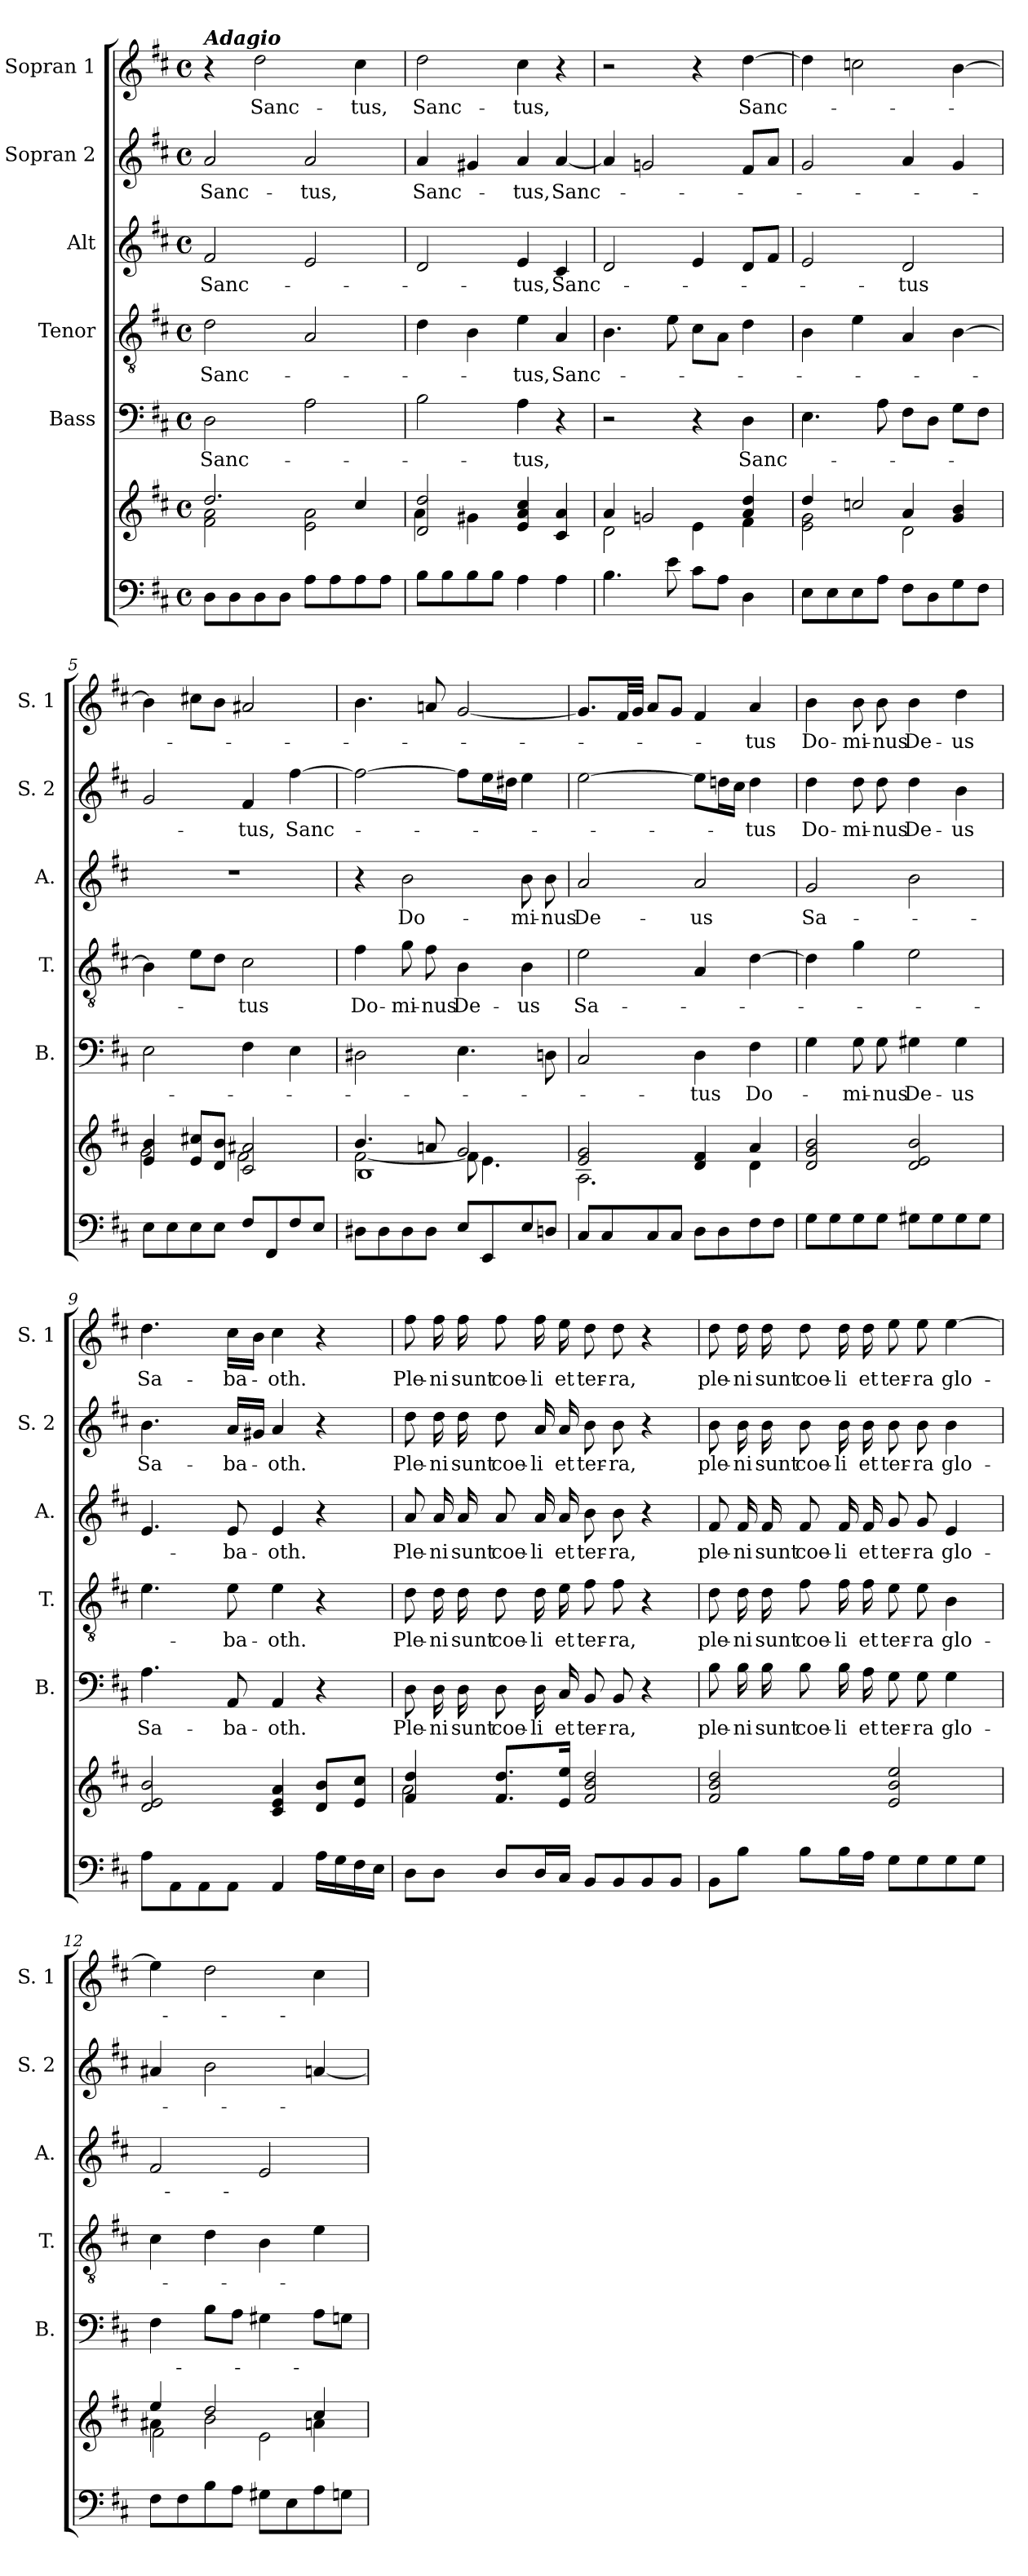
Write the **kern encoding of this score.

**kern	**kern	**kern	**text	**kern	**text	**kern	**text	**kern	**text	**kern	**text
*part6	*part6	*part5	*part5	*part4	*part4	*part3	*part3	*part2	*part2	*part1	*part1
*staff7	*staff6	*staff5	*staff5	*staff4	*staff4	*staff3	*staff3	*staff2	*staff2	*staff1	*staff1
*	*	*I"Bass	*	*I"Tenor	*	*I"Alt	*	*I"Sopran 2	*	*I"Sopran 1	*
*	*	*I'B.	*	*I'T.	*	*I'A.	*	*I'S. 2	*	*I'S. 1	*
*clefF4	*clefG2	*clefF4	*	*clefGv2	*	*clefG2	*	*clefG2	*	*clefG2	*
*k[f#c#]	*k[f#c#]	*k[f#c#]	*	*k[f#c#]	*	*k[f#c#]	*	*k[f#c#]	*	*k[f#c#]	*
*D:	*D:	*D:	*	*D:	*	*D:	*	*D:	*	*D:	*
*M4/4	*M4/4	*M4/4	*	*M4/4	*	*M4/4	*	*M4/4	*	*M4/4	*
*met(c)	*met(c)	*met(c)	*	*met(c)	*	*met(c)	*	*met(c)	*	*met(c)	*
=1	=1	=1	=1	=1	=1	=1	=1	=1	=1	=1	=1
*	*^	*	*	*	*	*	*	*	*	*	*
!	!	!	!	!	!	!	!	!	!	!	!LO:TX:a:Bi:t=Adagio	!
!	!	!	!	!LO:LY:b	!	!LO:LY:b	!	!LO:LY:b	!	!LO:LY:b	!	!
8D\L	2.dd/	2f#\ 2a\	2D\	Sanc-	2d\	Sanc-	2f#/	Sanc-	2a/	Sanc-	4r	.
8D\	.	.	.	.	.	.	.	.	.	.	.	.
!	!	!	!	!	!	!	!	!	!	!	!	!LO:LY:b
8D\	.	.	.	.	.	.	.	.	.	.	2dd\	Sanc-
8D\J	.	.	.	.	.	.	.	.	.	.	.	.
!	!	!	!	!	!	!	!	!	!	!LO:LY:b	!	!
8A\L	.	2e\ 2a\	2A\	.	2A/	.	2e/	.	2a/	-tus,	.	.
8A\	.	.	.	.	.	.	.	.	.	.	.	.
!	!	!	!	!	!	!	!	!	!	!	!	!LO:LY:b
8A\	4cc#/	.	.	.	.	.	.	.	.	.	4cc#\	-tus,
8A\J	.	.	.	.	.	.	.	.	.	.	.	.
=2	=2	=2	=2	=2	=2	=2	=2	=2	=2	=2	=2	=2
!	!	!	!	!	!	!	!	!	!	!LO:LY:b	!	!LO:LY:b
8B\L	2d/ 2dd/	4a\	2B\	.	4d\	.	2d/	.	4a/	Sanc-	2dd\	Sanc-
8B\	.	.	.	.	.	.	.	.	.	.	.	.
8B\	.	4g#X\	.	.	4B\	.	.	.	4g#X/	.	.	.
8B\J	.	.	.	.	.	.	.	.	.	.	.	.
!	!	!	!	!LO:LY:b	!	!LO:LY:b	!	!LO:LY:b	!	!LO:LY:b	!	!LO:LY:b
4A\	4e/ 4a/ 4cc#/	2ryy	4A\	-tus,	4e\	-tus,	4e/	-tus,	4a/	-tus,	4cc#\	-tus,
!	!	!	!	!	!	!LO:LY:b	!	!LO:LY:b	!	!LO:LY:b	!	!
4A\	4c#/ 4a/	.	4r	.	4A/	Sanc-	4c#/	Sanc-	[4a/	Sanc-	4r	.
=3	=3	=3	=3	=3	=3	=3	=3	=3	=3	=3	=3	=3
4.B\	4a/	2d\	2r	.	4.B\	.	2d/	.	4a/]	.	2r	.
.	2gn/	.	.	.	.	.	.	.	2gn/	.	.	.
8e\	.	.	.	.	8e\	.	.	.	.	.	.	.
8c#\L	.	4e\	4r	.	8c#\L	.	4e/	.	.	.	4r	.
8A\J	.	.	.	.	8A\J	.	.	.	.	.	.	.
!	!	!	!	!LO:LY:b	!	!	!	!	!	!	!	!LO:LY:b
4D\	4a/ 4dd/	4f#\	4D\	Sanc-	4d\	.	8d/L	.	8f#/L	.	[4dd\	Sanc-
.	.	.	.	.	.	.	8f#/J	.	8a/J	.	.	.
=4	=4	=4	=4	=4	=4	=4	=4	=4	=4	=4	=4	=4
*	*	*^	*	*	*	*	*	*	*	*	*	*
8E\L	4dd/	2e\ 2g\	2ryy	4.E\	.	4B\	.	2e/	.	2g/	.	4dd\]	.
8E\	.	.	.	.	.	.	.	.	.	.	.	.	.
8E\	2ccn/	.	.	.	.	4e\	.	.	.	.	.	2ccn\	.
8A\J	.	.	.	8A\	.	.	.	.	.	.	.	.	.
!	!	!	!	!	!	!	!	!	!LO:LY:b	!	!	!	!
8F#\L	.	2d\	4a/	8F#\L	.	4A/	.	2d/	-tus	4a/	.	.	.
8D\	.	.	.	8D\J	.	.	.	.	.	.	.	.	.
8G\	4g/ 4b/	.	4ryy	8G\L	.	[4B\	.	.	.	4g/	.	[4b\	.
8F#\J	.	.	.	8F#\J	.	.	.	.	.	.	.	.	.
*	*	*v	*v	*	*	*	*	*	*	*	*	*	*
=5	=5	=5	=5	=5	=5	=5	=5	=5	=5	=5	=5	=5
8E\L	4e/ 4b/	2g\	2E\	.	4B\]	.	1r	.	2g/	.	4b\]	.
8E\	.	.	.	.	.	.	.	.	.	.	.	.
8E\	8e/ 8cc#X/L	.	.	.	8e\L	.	.	.	.	.	8cc#X\L	.
8E\J	8d/ 8b/J	.	.	.	8d\J	.	.	.	.	.	8b\J	.
!	!	!	!	!	!	!LO:LY:b	!	!	!	!LO:LY:b	!	!
8F#/L	2c#/ 2a#X/	2f#\	4F#\	.	2c#\	-tus	.	.	4f#/	-tus,	2a#X/	.
8FF#/	.	.	.	.	.	.	.	.	.	.	.	.
!	!	!	!	!	!	!	!	!	!	!LO:LY:b	!	!
8F#/	.	.	4E\	.	.	.	.	.	[4ff#\	Sanc-	.	.
8E/J	.	.	.	.	.	.	.	.	.	.	.	.
!!LO:LB:g=z
=6	=6	=6	=6	=6	=6	=6	=6	=6	=6	=6	=6	=6
*	*	*^	*	*	*	*	*	*	*	*	*	*
!	!	!	!	!	!	!	!LO:LY:b	!	!	!	!	!	!
8D#X\L	4.b/	[<2f#\	1B	2D#X\	.	4f#\	Do-	4r	.	2ff#\_	.	4.b\	.
8D#\	.	.	.	.	.	.	.	.	.	.	.	.	.
!	!	!	!	!	!	!	!LO:LY:b	!	!LO:LY:b	!	!	!	!
8D#\	.	.	.	.	.	8g\	-mi-	2b\	Do-	.	.	.	.
!	!	!	!	!	!	!	!LO:LY:b	!	!	!	!	!	!
8D#\J	8an/	.	.	.	.	8f#\	-nus	.	.	.	.	8an/	.
!	!	!	!	!	!	!	!LO:LY:b	!	!	!	!	!	!
8E/L	2g/	8f#\]	.	4.E\	.	4B\	De-	.	.	8ff#\L]	.	[2g/	.
8EE/	.	4.e\	.	.	.	.	.	.	.	16ee\L	.	.	.
.	.	.	.	.	.	.	.	.	.	16dd#X\JJ	.	.	.
!	!	!	!	!	!	!	!LO:LY:b	!	!LO:LY:b	!	!	!	!
8E/	.	.	.	.	.	4B\	-us	8b\	-mi-	4ee\	.	.	.
!	!	!	!	!	!	!	!	!	!LO:LY:b	!	!	!	!
8Dn/J	.	.	.	8Dn\	.	.	.	8b\	-nus	.	.	.	.
*	*	*v	*v	*	*	*	*	*	*	*	*	*	*
=7	=7	=7	=7	=7	=7	=7	=7	=7	=7	=7	=7	=7
!	!	!	!	!	!	!LO:LY:b	!	!LO:LY:b	!	!	!	!
8C#/L	2e/ 2g/	2.A\	2C#/	.	2e\	Sa-	2a/	De-	[2ee\	.	8.g/L]	.
8C#/	.	.	.	.	.	.	.	.	.	.	.	.
.	.	.	.	.	.	.	.	.	.	.	32f#/LL	.
.	.	.	.	.	.	.	.	.	.	.	32g/JJJ	.
8C#/	.	.	.	.	.	.	.	.	.	.	8a/L	.
8C#/J	.	.	.	.	.	.	.	.	.	.	8g/J	.
!	!	!	!	!LO:LY:b	!	!	!	!LO:LY:b	!	!	!	!
8D\L	4d/ 4f#/	.	4D\	-tus	4A/	.	2a/	-us	8ee\L]	.	4f#/	.
8D\	.	.	.	.	.	.	.	.	16ddn\L	.	.	.
.	.	.	.	.	.	.	.	.	16cc#\JJ	.	.	.
!	!	!	!	!LO:LY:b	!	!	!	!	!	!LO:LY:b	!	!LO:LY:b
8F#\	4a/	4d\	4F#\	Do-	[4d\	.	.	.	4dd\	-tus	4a/	-tus
8F#\J	.	.	.	.	.	.	.	.	.	.	.	.
*	*v	*v	*	*	*	*	*	*	*	*	*	*
=8	=8	=8	=8	=8	=8	=8	=8	=8	=8	=8	=8
!	!	!	!	!	!	!	!LO:LY:b	!	!LO:LY:b	!	!LO:LY:b
8G\L	2d/ 2g/ 2b/	4G\	.	4d\]	.	2g/	Sa-	4dd\	Do-	4b\	Do-
8G\	.	.	.	.	.	.	.	.	.	.	.
!	!	!	!LO:LY:b	!	!	!	!	!	!LO:LY:b	!	!LO:LY:b
8G\	.	8G\	-mi-	4g\	.	.	.	8dd\	-mi-	8b\	-mi-
!	!	!	!LO:LY:b	!	!	!	!	!	!LO:LY:b	!	!LO:LY:b
8G\J	.	8G\	-nus	.	.	.	.	8dd\	-nus	8b\	-nus
!	!	!	!LO:LY:b	!	!	!	!	!	!LO:LY:b	!	!LO:LY:b
8G#X\L	2d/ 2e/ 2b/	4G#X\	De-	2e\	.	2b\	.	4dd\	De-	4b\	De-
8G#\	.	.	.	.	.	.	.	.	.	.	.
!	!	!	!LO:LY:b	!	!	!	!	!	!LO:LY:b	!	!LO:LY:b
8G#\	.	4G#\	-us	.	.	.	.	4b\	-us	4dd\	-us
8G#\J	.	.	.	.	.	.	.	.	.	.	.
=9	=9	=9	=9	=9	=9	=9	=9	=9	=9	=9	=9
!	!	!	!LO:LY:b	!	!	!	!	!	!LO:LY:b	!	!LO:LY:b
8A\L	2d/ 2e/ 2b/	4.A\	Sa-	4.e\	.	4.e/	.	4.b\	Sa-	4.dd\	Sa-
8AA\	.	.	.	.	.	.	.	.	.	.	.
8AA\	.	.	.	.	.	.	.	.	.	.	.
!	!	!	!LO:LY:b	!	!LO:LY:b	!	!LO:LY:b	!	!LO:LY:b	!	!LO:LY:b
8AA\J	.	8AA/	-ba-	8e\	-ba-	8e/	-ba-	16a/LL	-ba-	16cc#\LL	-ba-
.	.	.	.	.	.	.	.	16g#X/JJ	.	16b\JJ	.
!	!	!	!LO:LY:b	!	!LO:LY:b	!	!LO:LY:b	!	!LO:LY:b	!	!LO:LY:b
4AA/	4c#/ 4e/ 4a/	4AA/	-oth.	4e\	-oth.	4e/	-oth.	4a/	-oth.	4cc#\	-oth.
16A\LL	8d/ 8b/L	4r	.	4r	.	4r	.	4r	.	4r	.
16G\	.	.	.	.	.	.	.	.	.	.	.
16F#\	8e/ 8cc#/J	.	.	.	.	.	.	.	.	.	.
16E\JJ	.	.	.	.	.	.	.	.	.	.	.
!!LO:PB:g=z
=10	=10	=10	=10	=10	=10	=10	=10	=10	=10	=10	=10
*	*^	*	*	*	*	*	*	*	*	*	*
!	!	!	!	!LO:LY:b	!	!LO:LY:b	!	!LO:LY:b	!	!LO:LY:b	!	!LO:LY:b
8D\L	4f#/ 4dd/	2a\	8D\	Ple-	8d\	Ple-	8a/	Ple-	8dd\	Ple-	8ff#\	Ple-
!	!	!	!	!LO:LY:b	!	!LO:LY:b	!	!LO:LY:b	!	!LO:LY:b	!	!LO:LY:b
8D\J	.	.	16D\	-ni	16d\	-ni	16a/	-ni	16dd\	-ni	16ff#\	-ni
!	!	!	!	!LO:LY:b	!	!LO:LY:b	!	!LO:LY:b	!	!LO:LY:b	!	!LO:LY:b
.	.	.	16D\	sunt	16d\	sunt	16a/	sunt	16dd\	sunt	16ff#\	sunt
!	!	!	!	!LO:LY:b	!	!LO:LY:b	!	!LO:LY:b	!	!LO:LY:b	!	!LO:LY:b
8D/L	8.f#/ 8.dd/L	.	8D\	coe-	8d\	coe-	8a/	coe-	8dd\	coe-	8ff#\	coe-
!	!	!	!	!LO:LY:b	!	!LO:LY:b	!	!LO:LY:b	!	!LO:LY:b	!	!LO:LY:b
16D/L	.	.	16D\	-li	16d\	-li	16a/	-li	16a/	-li	16ff#\	-li
!	!	!	!	!LO:LY:b	!	!LO:LY:b	!	!LO:LY:b	!	!LO:LY:b	!	!LO:LY:b
16C#/JJ	16e/ 16ee/Jk	.	16C#/	et	16e\	et	16a/	et	16a/	et	16ee\	et
!	!	!	!	!LO:LY:b	!	!LO:LY:b	!	!LO:LY:b	!	!LO:LY:b	!	!LO:LY:b
8BB/L	2f#/ 2b/ 2dd/	2ryy	8BB/	ter-	8f#\	ter-	8b\	ter-	8b\	ter-	8dd\	ter-
!	!	!	!	!LO:LY:b	!	!LO:LY:b	!	!LO:LY:b	!	!LO:LY:b	!	!LO:LY:b
8BB/	.	.	8BB/	-ra,	8f#\	-ra,	8b\	-ra,	8b\	-ra,	8dd\	-ra,
8BB/	.	.	4r	.	4r	.	4r	.	4r	.	4r	.
8BB/J	.	.	.	.	.	.	.	.	.	.	.	.
*	*v	*v	*	*	*	*	*	*	*	*	*	*
=11	=11	=11	=11	=11	=11	=11	=11	=11	=11	=11	=11
!	!	!	!LO:LY:b	!	!LO:LY:b	!	!LO:LY:b	!	!LO:LY:b	!	!LO:LY:b
8BB\L	2f#/ 2b/ 2dd/	8B\	ple-	8d\	ple-	8f#/	ple-	8b\	ple-	8dd\	ple-
!	!	!	!LO:LY:b	!	!LO:LY:b	!	!LO:LY:b	!	!LO:LY:b	!	!LO:LY:b
8B\J	.	16B\	-ni	16d\	-ni	16f#/	-ni	16b\	-ni	16dd\	-ni
!	!	!	!LO:LY:b	!	!LO:LY:b	!	!LO:LY:b	!	!LO:LY:b	!	!LO:LY:b
.	.	16B\	sunt	16d\	sunt	16f#/	sunt	16b\	sunt	16dd\	sunt
!	!	!	!LO:LY:b	!	!LO:LY:b	!	!LO:LY:b	!	!LO:LY:b	!	!LO:LY:b
8B\L	.	8B\	coe-	8f#\	coe-	8f#/	coe-	8b\	coe-	8dd\	coe-
!	!	!	!LO:LY:b	!	!LO:LY:b	!	!LO:LY:b	!	!LO:LY:b	!	!LO:LY:b
16B\L	.	16B\	-li	16f#\	-li	16f#/	-li	16b\	-li	16dd\	-li
!	!	!	!LO:LY:b	!	!LO:LY:b	!	!LO:LY:b	!	!LO:LY:b	!	!LO:LY:b
16A\JJ	.	16A\	et	16f#\	et	16f#/	et	16b\	et	16dd\	et
!	!	!	!LO:LY:b	!	!LO:LY:b	!	!LO:LY:b	!	!LO:LY:b	!	!LO:LY:b
8G\L	2e/ 2b/ 2ee/	8G\	ter-	8e\	ter-	8g/	ter-	8b\	ter-	8ee\	ter-
!	!	!	!LO:LY:b	!	!LO:LY:b	!	!LO:LY:b	!	!LO:LY:b	!	!LO:LY:b
8G\	.	8G\	-ra	8e\	-ra	8g/	-ra	8b\	-ra	8ee\	-ra
!	!	!	!LO:LY:b	!	!LO:LY:b	!	!LO:LY:b	!	!LO:LY:b	!	!LO:LY:b
8G\	.	4G\	glo-	4B\	glo-	4e/	glo-	4b\	glo-	[4ee\	glo-
8G\J	.	.	.	.	.	.	.	.	.	.	.
!!LO:LB:g=z
=12	=12	=12	=12	=12	=12	=12	=12	=12	=12	=12	=12
*	*^	*	*	*	*	*	*	*	*	*	*
*	*	*^	*	*	*	*	*	*	*	*	*	*
8F#\L	4ee/	4a#X\	2f#\	4F#\	.	4c#\	.	2f#/	.	4a#X/	.	4ee\]	.
8F#\	.	.	.	.	.	.	.	.	.	.	.	.	.
8B\	2dd/	2b\	.	8B\L	.	4d\	.	.	.	2b\	.	2dd\	.
8A\J	.	.	.	8A\J	.	.	.	.	.	.	.	.	.
8G#X\L	.	.	2e\	4G#X\	.	4B\	.	2e/	.	.	.	.	.
8E\	.	.	.	.	.	.	.	.	.	.	.	.	.
8A\	4cc#/	4an\	.	8A\L	.	4e\	.	.	.	[4an/	.	4cc#\	.
8Gn\J	.	.	.	8Gn\J	.	.	.	.	.	.	.	.	.
*	*v	*v	*v	*	*	*	*	*	*	*	*	*	*
=	=	=	=	=	=	=	=	=	=	=	=
*-	*-	*-	*-	*-	*-	*-	*-	*-	*-	*-	*-
